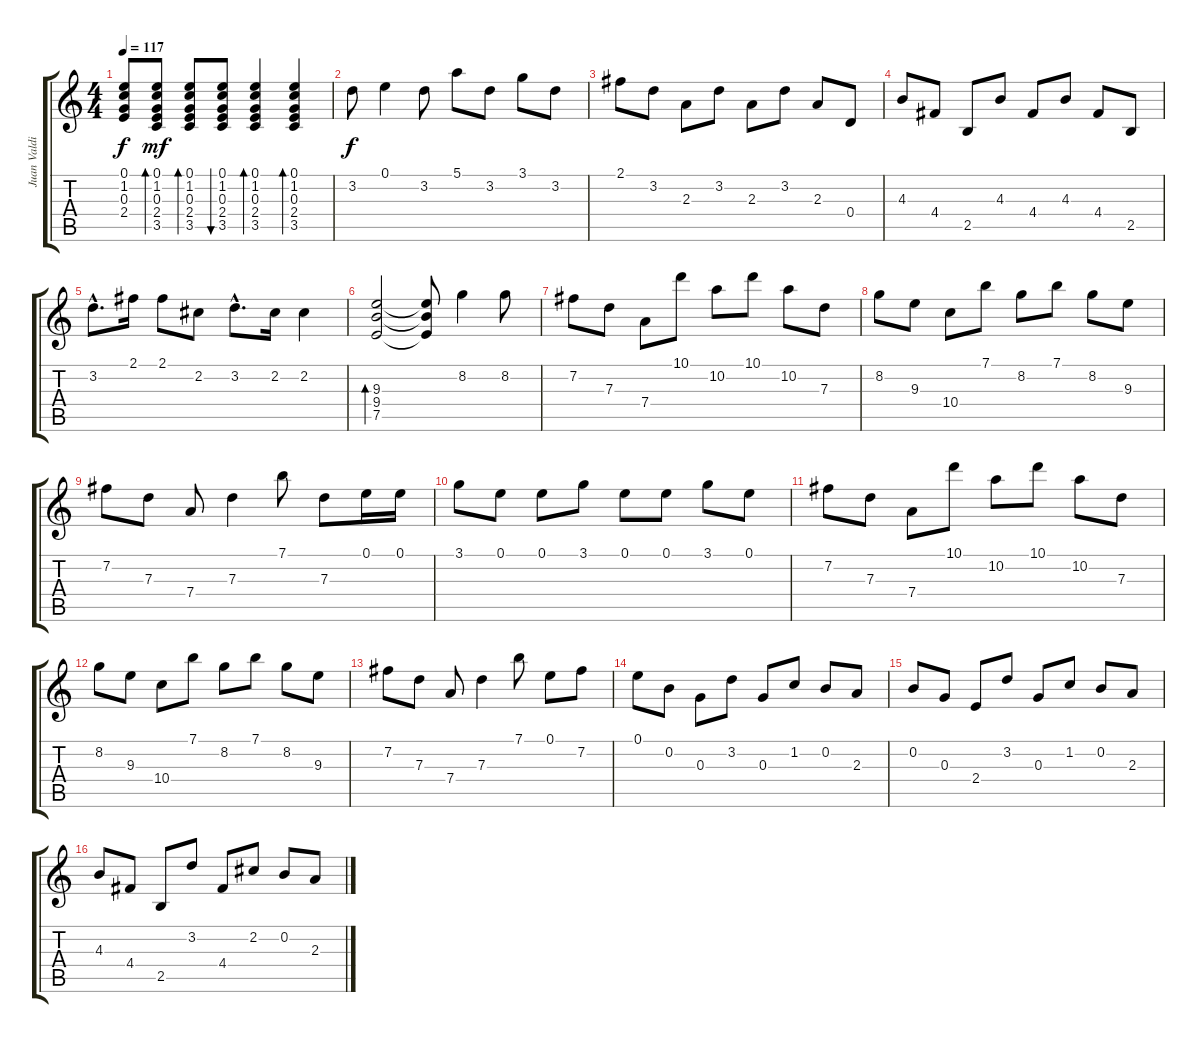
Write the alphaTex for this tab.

\track ("Juan Valdivia - Guitarra 1" "Juan Valdi") {instrument acousticguitarsteel}
\staff {score tabs}
\tuning (E4 B3 G3 D3 A2 E2) {hide}
\ts (4 4)
\tempo 117
\clef g2
\ks c
(0.1{t} 1.2{t} 0.3{t} 2.4{t}).8{dy f} (0.1 1.2 0.3 2.4 3.5).8{bd 120 dy mf} (0.1 1.2 0.3 2.4 3.5).8{bd 120} (0.1 1.2 0.3 2.4 3.5).8{bu 120} (0.1 1.2 0.3 2.4 3.5).4{bd 120} (0.1 1.2 0.3 2.4 3.5).4{bd 120} |
3.2.8{dy f} 0.1.4 3.2.8 5.1.8 3.2.8 3.1.8 3.2.8 |
2.1.8 3.2.8 2.3.8 3.2.8 2.3.8 3.2.8 2.3.8 0.4.8 |
4.3.8 4.4.8 2.5.8 4.3.8 4.4.8 4.3.8 4.4.8 2.5.8 |
3.2{hac}.8{d} 2.1.16 2.1.8 2.2.8 3.2{hac}.8{d} 2.2.16 2.2.4 |
(9.3 9.4 7.5).2{bd 120} (9.3{t} 9.4{t} 7.5{t}).8 8.2.4 8.2.8 |
7.2.8 7.3.8 7.4.8 10.1.8 10.2.8 10.1.8 10.2.8 7.3.8 |
8.2.8 9.3.8 10.4.8 7.1.8 8.2.8 7.1.8 8.2.8 9.3.8 |
7.2.8 7.3.8 7.4.8 7.3.4 7.1.8 7.3.8 0.1.16 0.1.16 |
3.1.8 0.1.8 0.1.8 3.1.8 0.1.8 0.1.8 3.1.8 0.1.8 |
7.2.8 7.3.8 7.4.8 10.1.8 10.2.8 10.1.8 10.2.8 7.3.8 |
8.2.8 9.3.8 10.4.8 7.1.8 8.2.8 7.1.8 8.2.8 9.3.8 |
7.2.8 7.3.8 7.4.8 7.3.4 7.1.8 0.1.8 7.2.8 |
0.1.8 0.2.8 0.3.8 3.2.8 0.3.8 1.2.8 0.2.8 2.3.8 |
0.2.8 0.3.8 2.4.8 3.2.8 0.3.8 1.2.8 0.2.8 2.3.8 |
4.3.8 4.4.8 2.5.8 3.2.8 4.4.8 2.2.8 0.2.8 2.3.8
